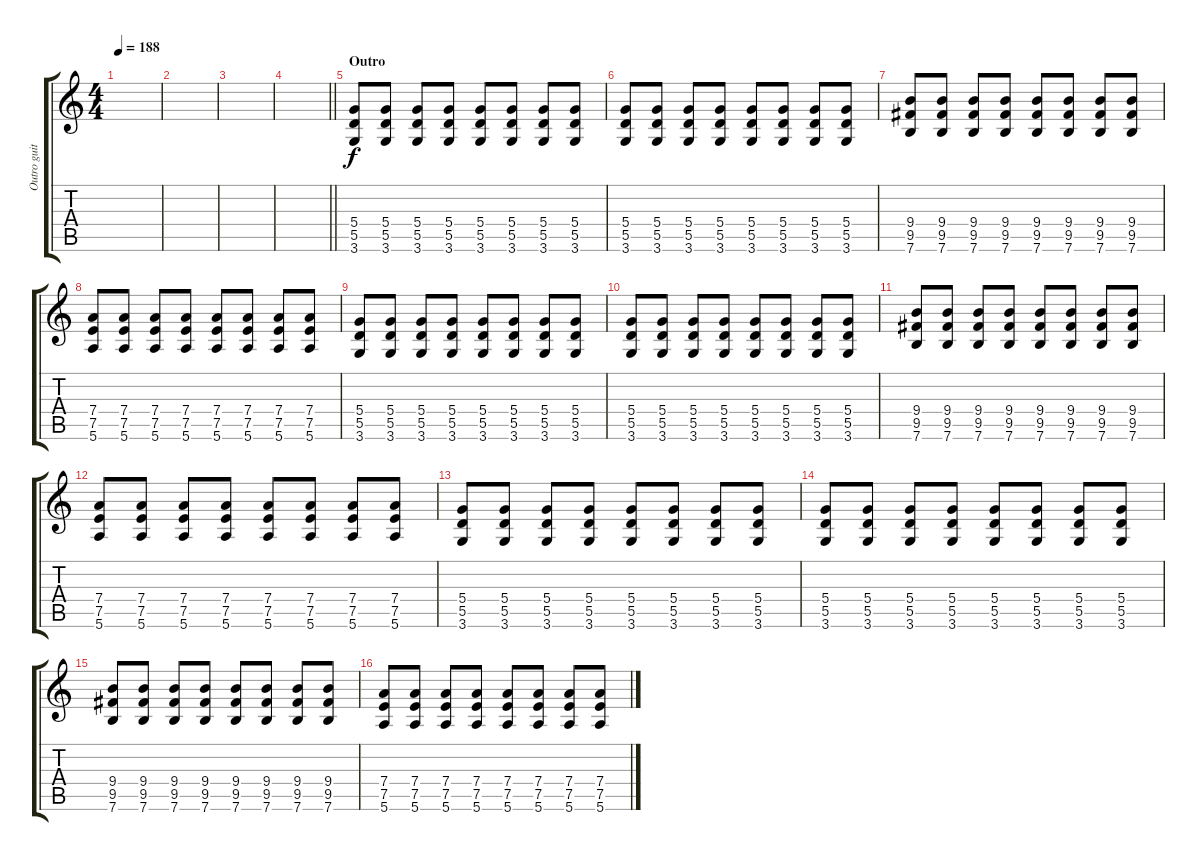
\track ("Outro guitar" "Outro guit") {instrument distortionguitar}
\staff {score tabs}
\tuning (E4 B3 G3 D3 A2 E2) {hide}
\ts (4 4)
\tempo 188
\clef g2
\ks c
|
|
|
\barLineRight lightlight
|
\section ("" "Outro")
(5.4 5.5 3.6).8 (5.4 5.5 3.6).8 (5.4 5.5 3.6).8 (5.4 5.5 3.6).8 (5.4 5.5 3.6).8 (5.4 5.5 3.6).8 (5.4 5.5 3.6).8 (5.4 5.5 3.6).8 |
(5.4 5.5 3.6).8 (5.4 5.5 3.6).8 (5.4 5.5 3.6).8 (5.4 5.5 3.6).8 (5.4 5.5 3.6).8 (5.4 5.5 3.6).8 (5.4 5.5 3.6).8 (5.4 5.5 3.6).8 |
(9.4 9.5 7.6).8 (9.4 9.5 7.6).8 (9.4 9.5 7.6).8 (9.4 9.5 7.6).8 (9.4 9.5 7.6).8 (9.4 9.5 7.6).8 (9.4 9.5 7.6).8 (9.4 9.5 7.6).8 |
(7.4 7.5 5.6).8 (7.4 7.5 5.6).8 (7.4 7.5 5.6).8 (7.4 7.5 5.6).8 (7.4 7.5 5.6).8 (7.4 7.5 5.6).8 (7.4 7.5 5.6).8 (7.4 7.5 5.6).8 |
(5.4 5.5 3.6).8 (5.4 5.5 3.6).8 (5.4 5.5 3.6).8 (5.4 5.5 3.6).8 (5.4 5.5 3.6).8 (5.4 5.5 3.6).8 (5.4 5.5 3.6).8 (5.4 5.5 3.6).8 |
(5.4 5.5 3.6).8 (5.4 5.5 3.6).8 (5.4 5.5 3.6).8 (5.4 5.5 3.6).8 (5.4 5.5 3.6).8 (5.4 5.5 3.6).8 (5.4 5.5 3.6).8 (5.4 5.5 3.6).8 |
(9.4 9.5 7.6).8 (9.4 9.5 7.6).8 (9.4 9.5 7.6).8 (9.4 9.5 7.6).8 (9.4 9.5 7.6).8 (9.4 9.5 7.6).8 (9.4 9.5 7.6).8 (9.4 9.5 7.6).8 |
(7.4 7.5 5.6).8 (7.4 7.5 5.6).8 (7.4 7.5 5.6).8 (7.4 7.5 5.6).8 (7.4 7.5 5.6).8 (7.4 7.5 5.6).8 (7.4 7.5 5.6).8 (7.4 7.5 5.6).8 |
(5.4 5.5 3.6).8 (5.4 5.5 3.6).8 (5.4 5.5 3.6).8 (5.4 5.5 3.6).8 (5.4 5.5 3.6).8 (5.4 5.5 3.6).8 (5.4 5.5 3.6).8 (5.4 5.5 3.6).8 |
(5.4 5.5 3.6).8 (5.4 5.5 3.6).8 (5.4 5.5 3.6).8 (5.4 5.5 3.6).8 (5.4 5.5 3.6).8 (5.4 5.5 3.6).8 (5.4 5.5 3.6).8 (5.4 5.5 3.6).8 |
(9.4 9.5 7.6).8 (9.4 9.5 7.6).8 (9.4 9.5 7.6).8 (9.4 9.5 7.6).8 (9.4 9.5 7.6).8 (9.4 9.5 7.6).8 (9.4 9.5 7.6).8 (9.4 9.5 7.6).8 |
(7.4 7.5 5.6).8 (7.4 7.5 5.6).8 (7.4 7.5 5.6).8 (7.4 7.5 5.6).8 (7.4 7.5 5.6).8 (7.4 7.5 5.6).8 (7.4 7.5 5.6).8 (7.4 7.5 5.6).8
